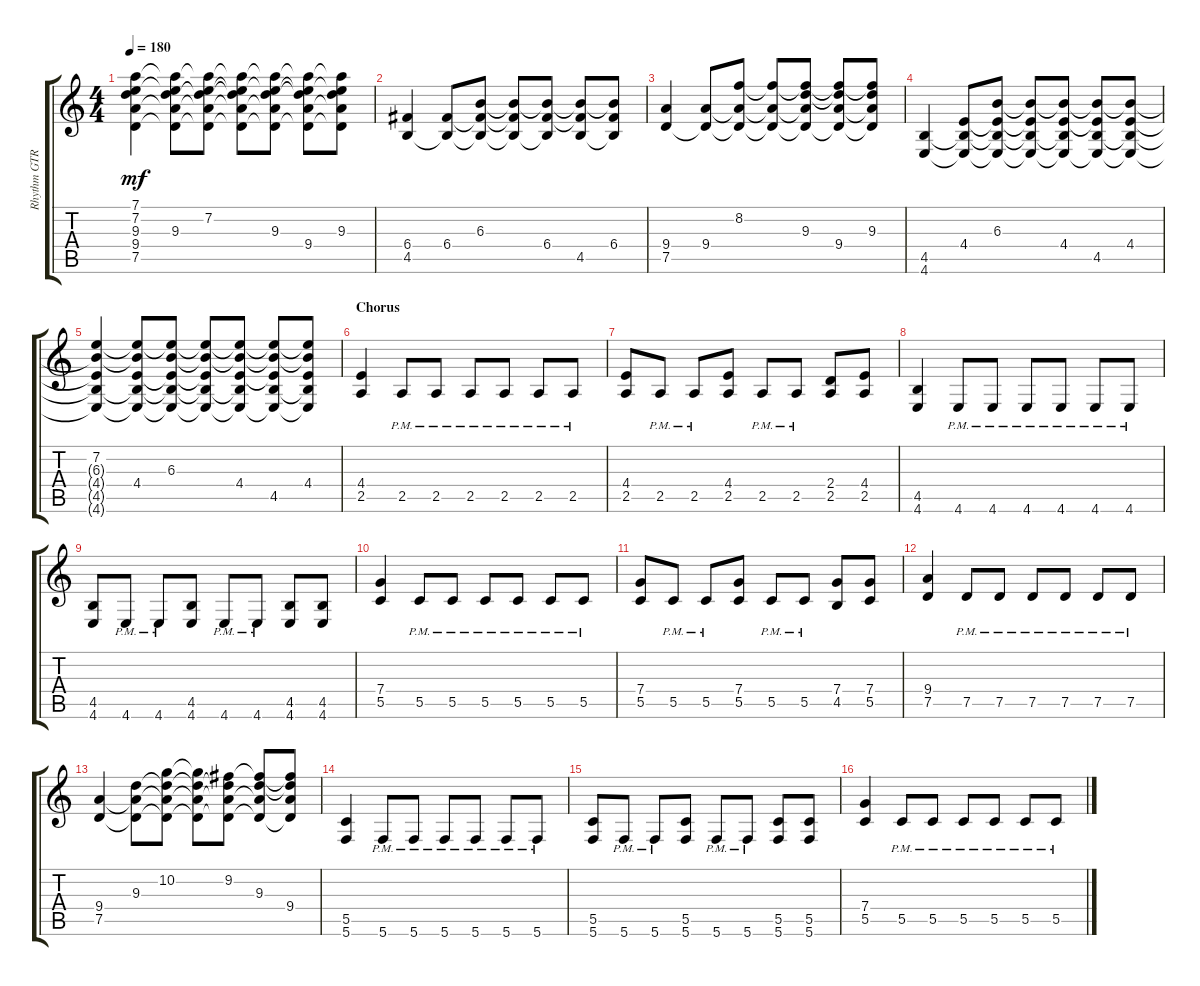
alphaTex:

\track ("Rhythm GTR 2" "Rhythm GTR") {instrument distortionguitar}
\staff {score tabs}
\tuning (D4 A3 F3 C3 G2 C2) {hide}
\ts (4 4)
\tempo 180
\clef g2
\ks aminor
(7.1 7.2{t} 9.3{t} 9.4{t} 7.5{t}).4{dy mf} (7.1{t} 7.2{t} 9.3 9.4{t} 7.5{t}).8 (7.1{t} 7.2 9.3{t} 9.4{t} 7.5{t}).8 (7.1{t} 7.2{t} 9.3{t} 9.4{t} 7.5{t}).8 (7.1{t} 7.2{t} 9.3 9.4{t} 7.5{t}).8 (7.1{t} 7.2{t} 9.3{t} 9.4 7.5{t}).8 (7.1{t} 7.2{t} 9.3 9.4{t} 7.5{t}).8 |
(6.4 4.5).4 (6.4 4.5{t}).8 (6.3 6.4{t} 4.5{t}).8 (6.3{t} 6.4{t} 4.5{t}).8 (6.3{t} 6.4 4.5{t}).8 (6.3{t} 6.4{t} 4.5).8 (6.3{t} 6.4 4.5{t}).8 |
(9.4 7.5).4 (9.4 7.5{t}).8 (8.2 9.4{t} 7.5{t}).8 (8.2{t} 9.4{t} 7.5{t}).8 (8.2{t} 9.3 9.4{t} 7.5{t}).8 (8.2{t} 9.3{t} 9.4 7.5{t}).8 (8.2{t} 9.3 9.4{t} 7.5{t}).8 |
(4.5 4.6).4 (4.4 4.5{t} 4.6{t}).8 (6.3 4.4{t} 4.5{t} 4.6{t}).8 (6.3{t} 4.4{t} 4.5{t} 4.6{t}).8 (6.3{t} 4.4 4.5{t} 4.6{t}).8 (6.3{t} 4.4{t} 4.5 4.6{t}).8 (6.3{t} 4.4 4.5{t} 4.6{t}).8 |
(7.2 6.3{t} 4.4{t} 4.5{t} 4.6{t}).4 (7.2{t} 6.3{t} 4.4 4.5{t} 4.6{t}).8 (7.2{t} 6.3 4.4{t} 4.5{t} 4.6{t}).8 (7.2{t} 6.3{t} 4.4{t} 4.5{t} 4.6{t}).8 (7.2{t} 6.3{t} 4.4 4.5{t} 4.6{t}).8 (7.2{t} 6.3{t} 4.4{t} 4.5 4.6{t}).8 (7.2{t} 6.3{t} 4.4 4.5{t} 4.6{t}).8 |
\section ("" "Chorus")
(4.4 2.5).4 2.5{pm}.8 2.5{pm}.8 2.5{pm}.8 2.5{pm}.8 2.5{pm}.8 2.5{pm}.8 |
(4.4 2.5).8 2.5{pm}.8 2.5{pm}.8 (4.4 2.5).8 2.5{pm}.8 2.5{pm}.8 (2.4 2.5).8 (4.4 2.5).8 |
(4.5 4.6).4 4.6{pm}.8 4.6{pm}.8 4.6{pm}.8 4.6{pm}.8 4.6{pm}.8 4.6{pm}.8 |
(4.5 4.6).8 4.6{pm}.8 4.6{pm}.8 (4.5 4.6).8 4.6{pm}.8 4.6{pm}.8 (4.5 4.6).8 (4.5 4.6).8 |
(7.4 5.5).4 5.5{pm}.8 5.5{pm}.8 5.5{pm}.8 5.5{pm}.8 5.5{pm}.8 5.5{pm}.8 |
(7.4 5.5).8 5.5{pm}.8 5.5{pm}.8 (7.4 5.5).8 5.5{pm}.8 5.5{pm}.8 (7.4 4.5).8 (7.4 5.5).8 |
(9.4 7.5).4 7.5{pm}.8 7.5{pm}.8 7.5{pm}.8 7.5{pm}.8 7.5{pm}.8 7.5{pm}.8 |
(9.4 7.5).4 (9.3 9.4{t} 7.5{t}).8 (10.2 9.3{t} 9.4{t} 7.5{t}).8 (10.2{t} 9.3{t} 9.4{t} 7.5{t}).8 (9.2 9.3{t} 9.4{t} 7.5{t}).8 (9.2{t} 9.3 9.4{t} 7.5{t}).8 (9.2{t} 9.3{t} 9.4 7.5{t}).8 |
(5.5 5.6).4 5.6{pm}.8 5.6{pm}.8 5.6{pm}.8 5.6{pm}.8 5.6{pm}.8 5.6{pm}.8 |
(5.5 5.6).8 5.6{pm}.8 5.6{pm}.8 (5.5 5.6).8 5.6{pm}.8 5.6{pm}.8 (5.5 5.6).8 (5.5 5.6).8 |
(7.4 5.5).4 5.5{pm}.8 5.5{pm}.8 5.5{pm}.8 5.5{pm}.8 5.5{pm}.8 5.5{pm}.8
